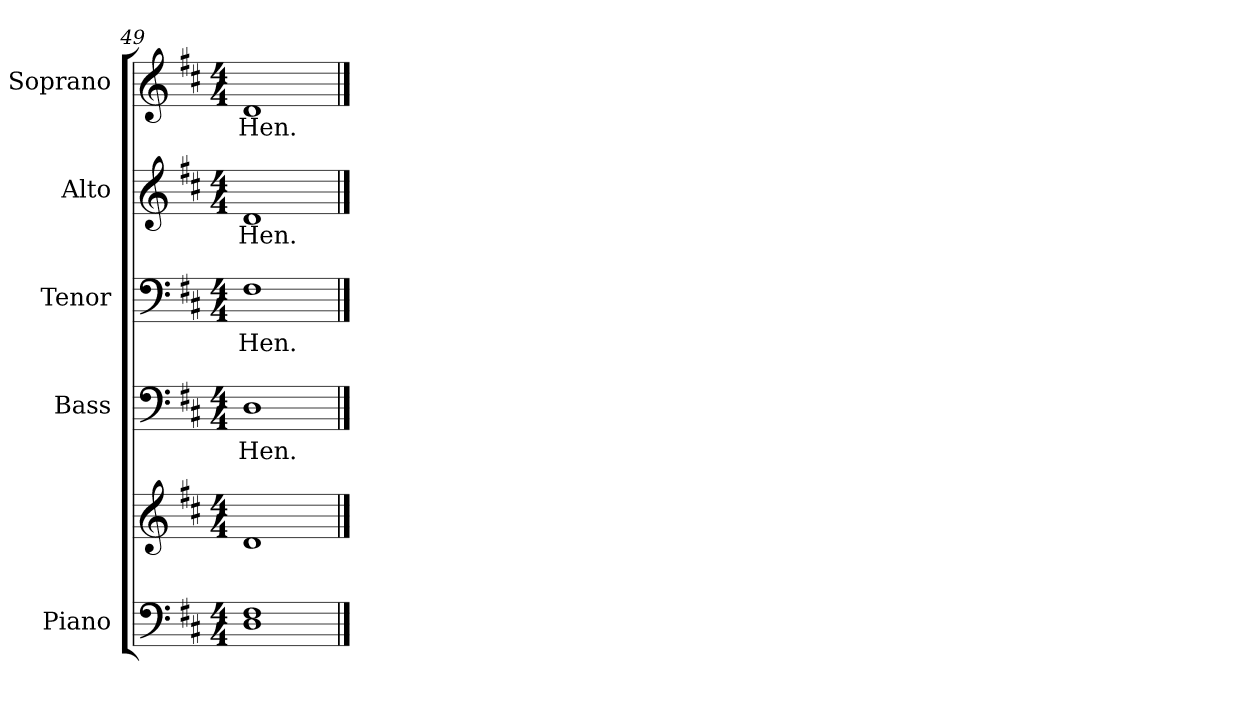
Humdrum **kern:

**kern	**kern	**kern	**text	**kern	**text	**kern	**text	**kern	**text
*part5	*part5	*part4	*part4	*part3	*part3	*part2	*part2	*part1	*part1
*staff6	*staff5	*staff4	*staff4	*staff3	*staff3	*staff2	*staff2	*staff1	*staff1
*I"Piano	*	*I"Bass	*	*I"Tenor	*	*I"Alto	*	*I"Soprano	*
*I'Pno.	*	*I'B.	*	*I'T.	*	*I'A.	*	*I'S.	*
*clefF4	*clefG2	*clefF4	*	*clefF4	*	*clefG2	*	*clefG2	*
*k[f#c#]	*k[f#c#]	*k[f#c#]	*	*k[f#c#]	*	*k[f#c#]	*	*k[f#c#]	*
*D:	*D:	*D:	*	*D:	*	*D:	*	*D:	*
*M4/4	*M4/4	*M4/4	*	*M4/4	*	*M4/4	*	*M4/4	*
=49	=49	=49	=49	=49	=49	=49	=49	=49	=49
!	!	!	!LO:LY:b:color=#000000	!	!	!	!	!	!
!	!	!	!	!	!LO:LY:b:color=#000000	!	!	!	!
!	!	!	!	!	!	!	!LO:LY:b:color=#000000	!	!
!	!	!	!	!	!	!	!	!	!LO:LY:b:color=#000000
1Di 1F#i	1di	1Di	Hen.	1F#i	Hen.	1di	Hen.	1di	Hen.
==	==	==	==	==	==	==	==	==	==
*-	*-	*-	*-	*-	*-	*-	*-	*-	*-
